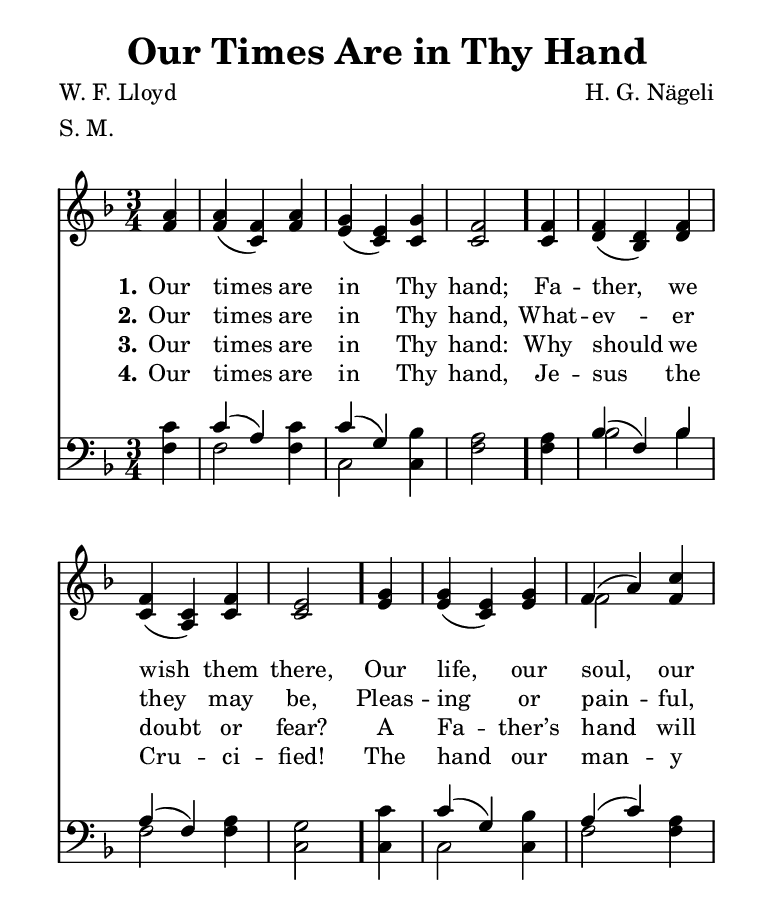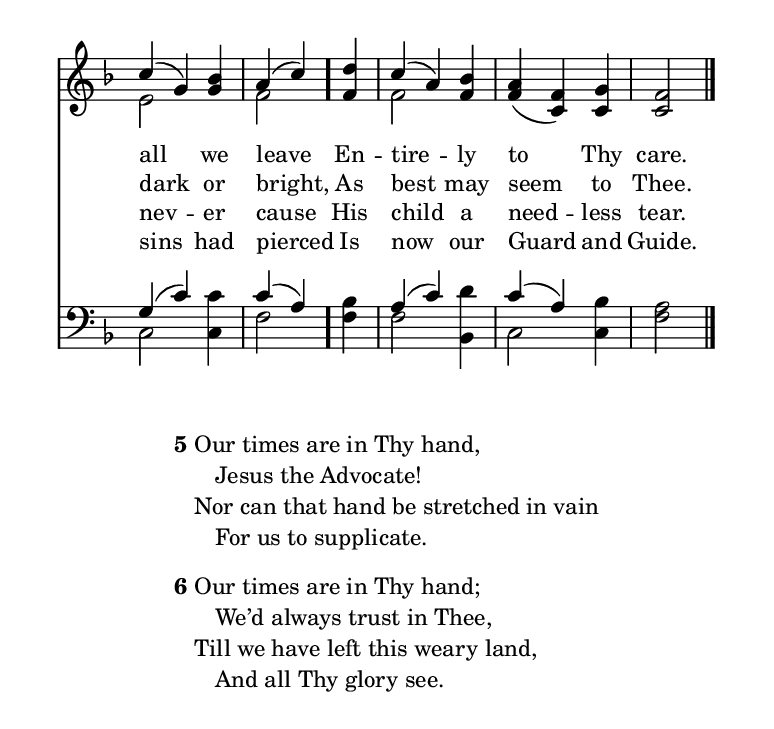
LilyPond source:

\include "common/global.ily"
\paper {
  \include "common/paper.ily"
  ragged-bottom = ##t
}

\header{
  hymnnumber = "257"
  title = "Our Times Are in Thy Hand"
  tunename = "Dennis" % from Metrical Index of Tunes
  meter = "S. M." % from Metrical Index of Tunes
  poet = "W. F. Lloyd"
  composer = "H. G. Nägeli"
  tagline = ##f
}

global = {
  \include "common/overrides.ily"
  \override Staff.TimeSignature.style = #'numbered
  \time 3/4
  \override Score.MetronomeMark.transparent = ##t % hide all fermata changes too
  \tempo 4=80
  \key f \major
  \partial 4
  \autoBeamOff
}

notesSoprano = {
\global
\relative c'' {

  a4 | a( f) a | g( e) g | f2
  f4 | f( d) f | f( c) f | e2 \eogbreak
  g4 | g( e) g | f( a) c | c( g) bes | a( c)
  d4 | c( a) bes | a( f) g | f2 \eogbreak

  \bar "|."

}
}

notesAlto = {
\global
\relative e' {

  f4 | f( c) f | e( c) c | c2
  c4 | d( bes) d | c( a) c | c2
  e4 | e( c) e | f2 f4 | e2 g4 | f2
  f4 | f2 f4 | f( c) c | c2

}
}

notesTenor = {
\global
\relative a {

  c4 | c( a) c | c( g) bes | a2
  a4 | bes( f) bes | a( f) a | g2
  c4 | c( g) bes | a( c) a | g( c) c | c( a)
  bes4 | a( c) d | c( a) bes | a2

}
}

notesBass = {
\global
\relative f {

  f4 | f2 f4 | c2 c4 | f2
  f4 | bes2 bes4 | f2 f4 | c2
  c4 | c2 c4 | f2 f4 | c2 c4 | f2
  f4 | f2 bes,4 | c2 c4 | f2

}
}

wordsA = \lyricmode {
\set stanza = "1."

Our times are in Thy hand; \bar "."
Fa -- ther, we wish them there, \bar "."
Our life, our soul, our all we leave \bar "."
En -- tire -- ly to Thy care. \bar "."

}

wordsB = \lyricmode {
\set stanza = "2."

Our times are in Thy hand,
What -- ev -- er they may be,
Pleas -- ing or pain -- ful, dark or bright,
As best may seem to Thee.

}

wordsC = \lyricmode {
\set stanza = "3."

Our times are in Thy hand:
Why should we doubt or fear?
A Fa -- ther’s hand will nev -- er cause
His child a need -- less tear.

}

wordsD = \lyricmode {
\set stanza = "4."

Our times are in Thy hand,
Je -- sus the Cru -- ci -- fied!
The hand our man -- y sins had pierced
Is now our Guard and Guide.

}

wordsE = \markuplist {

\line { Our times are in Thy hand, }
\line { { \hspace #2 } Jesus the Advocate! }
\line { Nor can that hand be stretched in vain }
\line { { \hspace #2 } For us to supplicate. }

}

wordsF = \markuplist {

\line { Our times are in Thy hand; }
\line { { \hspace #2 } We’d always trust in Thee, }
\line { Till we have left this weary land, }
\line { { \hspace #2 } And all Thy glory see. }

}

\score {
  \context ChoirStaff <<
    \context Staff = upper <<
      \set Staff.autoBeaming = ##f
      \set ChoirStaff.systemStartDelimiter = #'SystemStartBar
      \set ChoirStaff.printPartCombineTexts = ##f
      \partcombine #'(2 . 11) \notesSoprano \notesAlto
      \context NullVoice = sopranos { \voiceOne << \notesSoprano >> }
      \context Lyrics = one   \lyricsto sopranos \wordsA
      \context Lyrics = two   \lyricsto sopranos \wordsB
      \context Lyrics = three \lyricsto sopranos \wordsC
      \context Lyrics = four  \lyricsto sopranos \wordsD
    >>
    \context Staff = men <<
      \set Staff.autoBeaming = ##f
      \clef bass
      \set ChoirStaff.printPartCombineTexts = ##f
      \partcombine #'(2 . 11) \notesTenor \notesBass
    >>
  >>
  \layout {
    \include "common/layout.ily"
  }
  #(cond ((ly:get-option 'eog-midi-permitted) #{ \midi{
    \include "common/midi.ily"
  } #}))
}

\noPageBreak

\markup { \fill-line { \column {
  \line{ \bold 5 \column { \wordsE } } \combine \null \vspace #0.4
  \line{ \bold 6 \column { \wordsF } }
} } }

\version "2.19.49"  % necessary for upgrading to future LilyPond versions.

% vi:set et ts=2 sw=2 ai nocindent syntax=lilypond:
